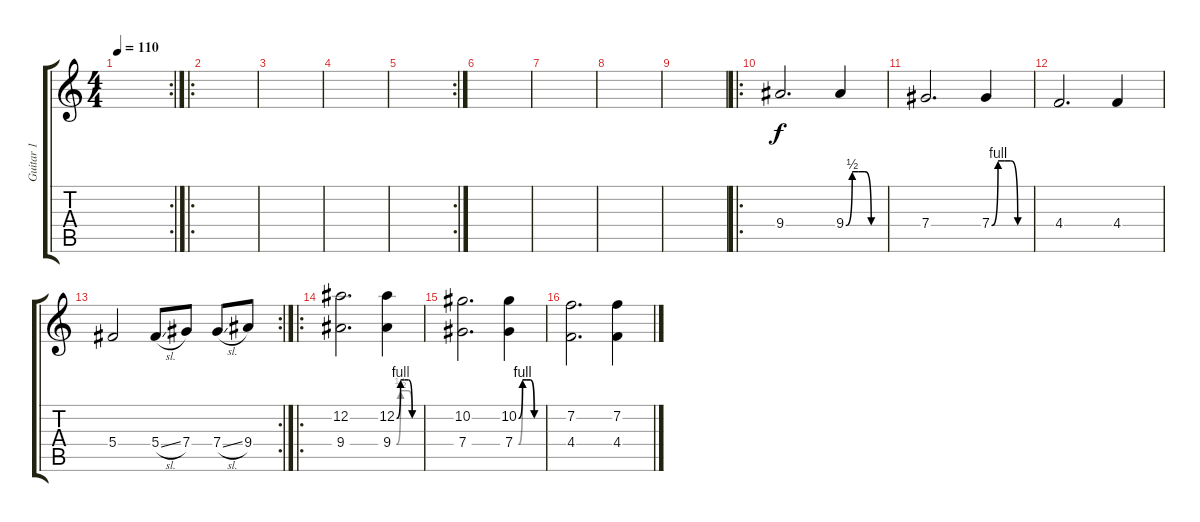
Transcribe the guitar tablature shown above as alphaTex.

\track ("Guitar 1" "Guitar 1") {instrument distortionguitar}
\staff {score tabs}
\tuning (Eb4 Bb3 Gb3 Db3 Ab2 Eb2) {hide}
\rc 2
\ts (4 4)
\tempo 110
\clef g2
\ks c
|
\ro
|
|
|
\rc 2
|
|
|
|
|
\ro
9.4.2{d} 9.4{be (custom 0 0 10 2 20 2 30 2 40 0 60 0)}.4 |
7.4.2{d} 7.4{be (custom 0 0 10 4 20 4 30 4 41 0 60 0)}.4 |
4.4.2{d} 4.4.4 |
\rc 2
5.4.2 5.4{sl}.8 7.4.8 7.4{sl}.8 9.4.8 |
\ro
(12.2 9.4).2{d} (12.2{be (custom 0 0 10 4 20 4 30 4 40 0 60 0)} 9.4{be (custom 0 0 10 2 20 2 30 2 40 0 60 0)}).4 |
(10.2 7.4).2{d} (10.2{be (custom 0 0 10 4 20 4 30 4 40 0 60 0)} 7.4{be (custom 0 0 10 4 20 4 30 4 41 0 60 0)}).4 |
(7.2 4.4).2{d} (7.2 4.4).4
